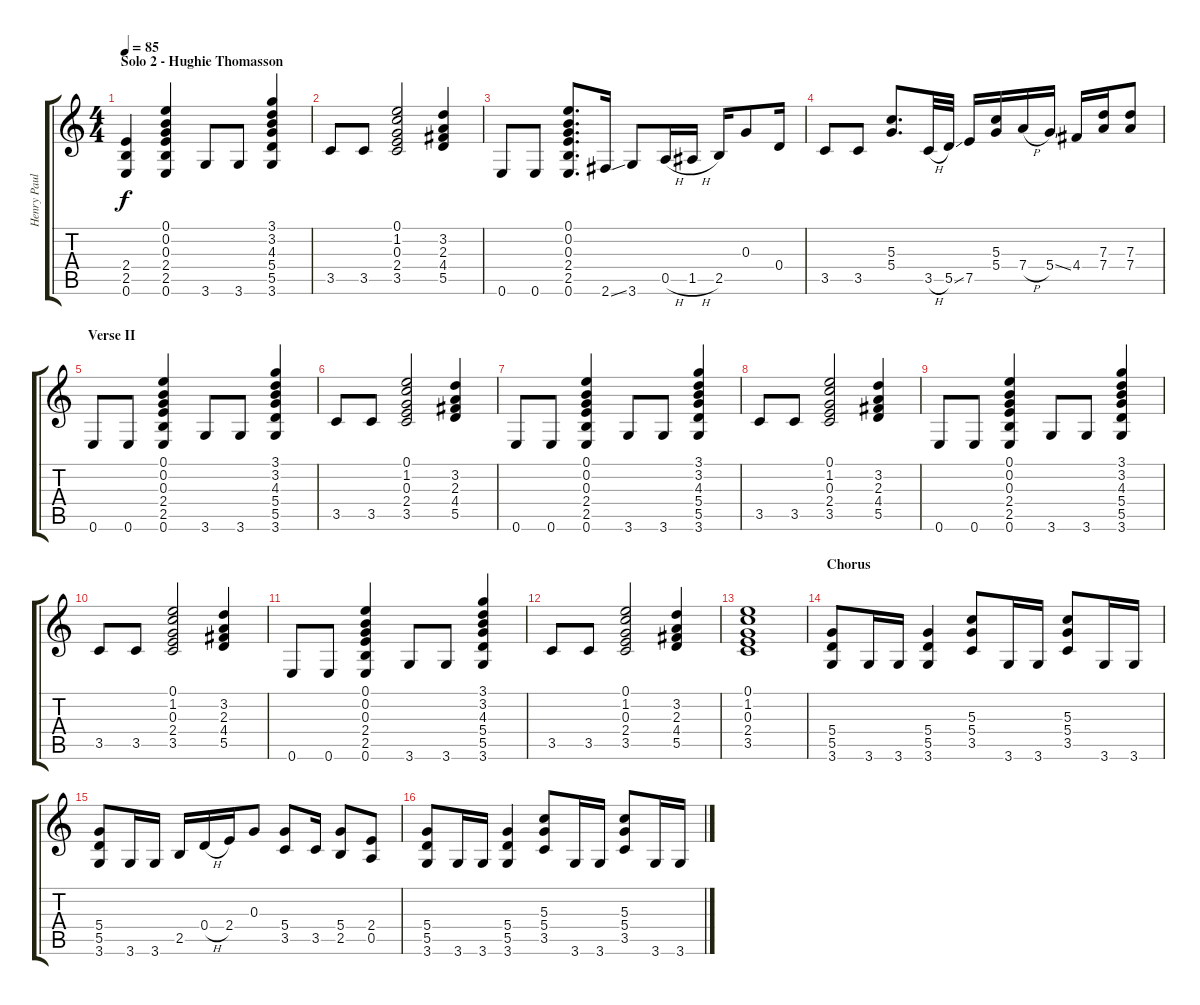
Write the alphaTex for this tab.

\track ("Henry Paul Acoustic Rhythm" "Henry Paul") {instrument acousticguitarsteel}
\staff {score tabs}
\tuning (E4 B3 G3 D3 A2 E2) {hide}
\ts (4 4)
\section ("" "Solo 2 - Hughie Thomasson")
\tempo 85
\clef g2
\ks c
(2.4{t} 2.5{t} 0.6{t}).4{dy f} (0.1 0.2 0.3 2.4 2.5 0.6).4 3.6.8 3.6.8 (3.1 3.2 4.3 5.4 5.5 3.6).4 |
3.5.8 3.5.8 (0.1 1.2 0.3 2.4 3.5).2 (3.2 2.3 4.4 5.5).4 |
0.6.8 0.6.8 (0.1 0.2 0.3 2.4 2.5 0.6).8{d} 2.6{ss}.16 3.6.8 0.5{h}.16 1.5{h}.16 2.5.16 0.3.8 0.4.16 |
3.5.8 3.5.8 (5.3 5.4).8{d} 3.5{h}.32 5.5{ss}.32 7.5.16 (5.3 5.4).16 7.4{h}.16 5.4{ss}.16 4.4.16 (7.3 7.4).16 (7.3 7.4).8 |
\section ("" "Verse II")
0.6.8 0.6.8 (0.1 0.2 0.3 2.4 2.5 0.6).4 3.6.8 3.6.8 (3.1 3.2 4.3 5.4 5.5 3.6).4 |
3.5.8 3.5.8 (0.1 1.2 0.3 2.4 3.5).2 (3.2 2.3 4.4 5.5).4 |
0.6.8 0.6.8 (0.1 0.2 0.3 2.4 2.5 0.6).4 3.6.8 3.6.8 (3.1 3.2 4.3 5.4 5.5 3.6).4 |
3.5.8 3.5.8 (0.1 1.2 0.3 2.4 3.5).2 (3.2 2.3 4.4 5.5).4 |
0.6.8 0.6.8 (0.1 0.2 0.3 2.4 2.5 0.6).4 3.6.8 3.6.8 (3.1 3.2 4.3 5.4 5.5 3.6).4 |
3.5.8 3.5.8 (0.1 1.2 0.3 2.4 3.5).2 (3.2 2.3 4.4 5.5).4 |
0.6.8 0.6.8 (0.1 0.2 0.3 2.4 2.5 0.6).4 3.6.8 3.6.8 (3.1 3.2 4.3 5.4 5.5 3.6).4 |
3.5.8 3.5.8 (0.1 1.2 0.3 2.4 3.5).2 (3.2 2.3 4.4 5.5).4 |
(0.1 1.2 0.3 2.4 3.5).1 |
\section ("" "Chorus")
(5.4 5.5 3.6).8 3.6.16 3.6.16 (5.4 5.5 3.6).4 (5.3 5.4 3.5).8 3.6.16 3.6.16 (5.3 5.4 3.5).8 3.6.16 3.6.16 |
(5.4 5.5 3.6).8 3.6.16 3.6.16 2.5.16 0.4{h}.16 2.4.16 0.3.8 (5.4 3.5).8 3.5.16 (5.4 2.5).8 (2.4 0.5).8 |
(5.4 5.5 3.6).8 3.6.16 3.6.16 (5.4 5.5 3.6).4 (5.3 5.4 3.5).8 3.6.16 3.6.16 (5.3 5.4 3.5).8 3.6.16 3.6.16
